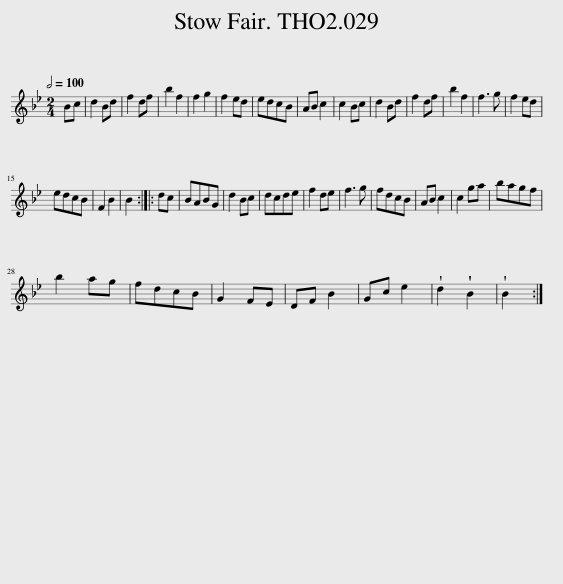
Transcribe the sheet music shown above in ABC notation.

X:1
L:1/8
Q:1/2=100
M:2/4
I:linebreak $
K:Bb
V:1 treble
V:1
 Bc | d2 Bd | f2 df | b2 f2 | f2 g2 | %5
 f2 ed | edcB | AB c2 | c2 Bc | d2 Bd | %10
 f2 df | b2 f2 | f3 g | f2 ed |$ edcB | %15
 F2 B2 | B2 :: dc | BABG | d2 Bc | %20
 dcde | f2 de | f3 g | fdcB | AB c2 | %25
 c2 ga | bagf |$ b2 ag | fdcB | G2 FE | %30
 DF B2 | Gc e2 | !wedge!d2 !wedge!B2 | !wedge!B2 :| %34
